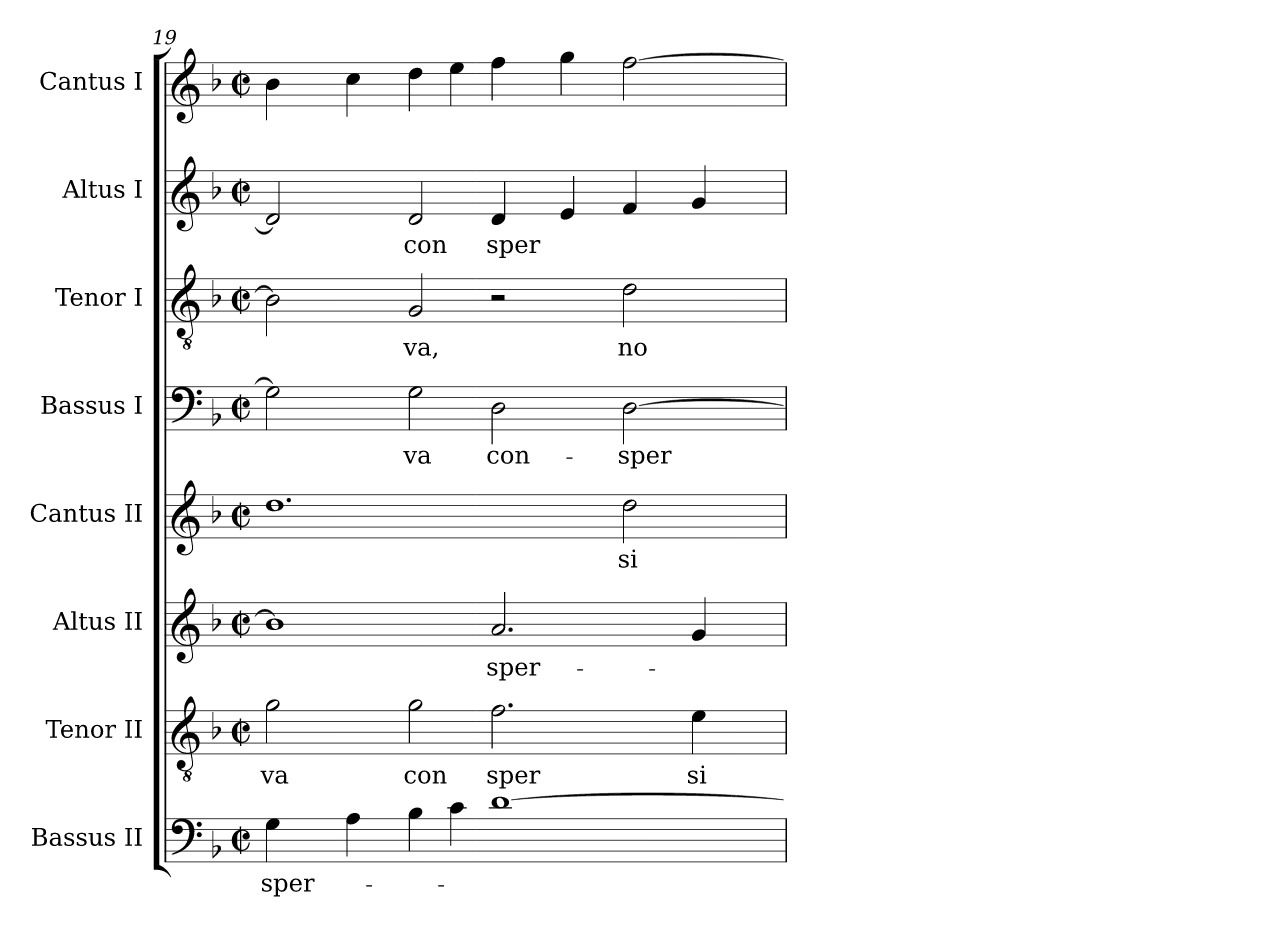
**kern	**text	**kern	**text	**kern	**text	**kern	**text	**kern	**text	**kern	**text	**kern	**text	**kern
*part8	*part8	*part7	*part7	*part6	*part6	*part5	*part5	*part4	*part4	*part3	*part3	*part2	*part2	*part1
*staff8	*staff8	*staff7	*staff7	*staff6	*staff6	*staff5	*staff5	*staff4	*staff4	*staff3	*staff3	*staff2	*staff2	*staff1
*I"Bassus II	*	*I"Tenor II	*	*I"Altus II	*	*I"Cantus II	*	*I"Bassus I	*	*I"Tenor I	*	*I"Altus I	*	*I"Cantus I
!!LO:LB:g=z
*clefF4	*	*clefGv2	*	*clefG2	*	*clefG2	*	*clefF4	*	*clefGv2	*	*clefG2	*	*clefG2
*k[b-]	*	*k[b-]	*	*k[b-]	*	*k[b-]	*	*k[b-]	*	*k[b-]	*	*k[b-]	*	*k[b-]
*F:	*	*F:	*	*F:	*	*F:	*	*F:	*	*F:	*	*F:	*	*F:
*M2/2	*	*M2/2	*	*M2/2	*	*M2/2	*	*M2/2	*	*M2/2	*	*M2/2	*	*M2/2
*met(c|)	*	*met(c|)	*	*met(c|)	*	*met(c|)	*	*met(c|)	*	*met(c|)	*	*met(c|)	*	*met(c|)
=19	=19	=19	=19	=19	=19	=19	=19	=19	=19	=19	=19	=19	=19	=19
!	!LO:LY:b	!	!LO:LY:b:cj	!	!	!	!	!	!	!	!	!	!	!
*	*	*	*	*^	*	*^	*	*^	*	*^	*	*	*	*^
4G\	-sper-	2g\	va	1b-]	4ryy	.	1.dd	8ryy	.	2G\]	16.ryy	.	2B-\]	16ryy	.	2d/]	.	4b-\	4ryy
.	.	.	.	.	.	.	.	.	.	.	.	.	.	64ryy	.	.	.	.	.
.	.	.	.	.	.	.	.	.	.	.	.	.	.	1ryy	.	.	.	.	.
.	.	.	.	.	.	.	.	.	.	.	1ryy	.	.	.	.	.	.	.	.
.	.	.	.	.	.	.	.	32.ryy	.	.	.	.	.	.	.	.	.	.	.
.	.	.	.	.	.	.	.	1ryy	.	.	.	.	.	.	.	.	.	.	.
4A\	.	.	.	.	16..ryy	.	.	.	.	.	.	.	.	.	.	.	.	4cc\	16ryy
.	.	.	.	.	.	.	.	.	.	.	.	.	.	.	.	.	.	.	1ryy
.	.	.	.	.	1ryy	.	.	.	.	.	.	.	.	.	.	.	.	.	.
!	!	!	!LO:LY:b:cj	!	!	!	!	!	!	!	!	!LO:LY:b:cj	!	!	!LO:LY:b:cj	!	!LO:LY:b:cj	!	!
4B-\	.	2g\	con	.	.	.	.	.	.	2G\	.	-va	2G/	.	va,	2d/	con	4dd\	.
4c\	.	.	.	.	.	.	.	.	.	.	.	.	.	.	.	.	.	4ee\	.
!	!	!	!LO:LY:b:cj	!	!	!LO:LY:b	!	!	!	!	!	!LO:LY:b:cj	!	!	!	!	!LO:LY:b	!	!
[>1d	.	2.f\	sper	2.a/	.	-sper-	.	.	.	2D\	.	con-	2r	.	.	4d/	sper	4ff\	.
.	.	.	.	.	.	.	.	.	.	.	.	.	.	2ryy	.	.	.	.	.
.	.	.	.	.	.	.	.	.	.	.	2ryy	.	.	.	.	.	.	.	.
.	.	.	.	.	.	.	.	2ryy	.	.	.	.	.	.	.	.	.	.	.
.	.	.	.	.	.	.	.	.	.	.	.	.	.	.	.	4e/	.	4gg\	.
.	.	.	.	.	.	.	.	.	.	.	.	.	.	.	.	.	.	.	2ryy
.	.	.	.	.	2ryy	.	.	.	.	.	.	.	.	.	.	.	.	.	.
!	!	!	!	!	!	!	!	!	!LO:LY:b:cj	!	!	!LO:LY:b	!	!	!LO:LY:b:cj	!	!	!	!
.	.	.	.	.	.	.	2dd\	.	si	[>2D\	.	-sper-	2d\	.	no-	4f/	.	[>2ff\	.
.	.	.	.	.	.	.	.	.	.	.	.	.	.	4ryy	.	.	.	.	.
.	.	.	.	.	.	.	.	.	.	.	4ryy	.	.	.	.	.	.	.	.
.	.	.	.	.	.	.	.	4ryy	.	.	.	.	.	.	.	.	.	.	.
!	!	!	!LO:LY:b:cj	!	!	!	!	!	!	!	!	!	!	!	!	!	!	!	!
.	.	4e\	si	4g/	.	.	.	.	.	.	.	.	.	.	.	4g/	.	.	.
.	.	.	.	.	.	.	.	.	.	.	.	.	.	.	.	.	.	.	8.ryy
.	.	.	.	.	.	.	.	.	.	.	.	.	.	8ryy	.	.	.	.	.
.	.	.	.	.	.	.	.	.	.	.	8ryy	.	.	.	.	.	.	.	.
.	.	.	.	.	8ryy	.	.	.	.	.	.	.	.	.	.	.	.	.	.
.	.	.	.	.	.	.	.	16ryy	.	.	.	.	.	.	.	.	.	.	.
.	.	.	.	.	.	.	.	.	.	.	.	.	.	32.ryy	.	.	.	.	.
.	.	.	.	.	.	.	.	.	.	.	32ryy	.	.	.	.	.	.	.	.
.	.	.	.	.	64ryy	.	.	64ryy	.	.	.	.	.	.	.	.	.	.	.
*	*	*	*	*v	*v	*	*	*	*	*v	*v	*	*v	*v	*	*	*	*v	*v
*	*	*	*	*	*	*v	*v	*	*	*	*	*	*	*	*
=	=	=	=	=	=	=	=	=	=	=	=	=	=	=
*-	*-	*-	*-	*-	*-	*-	*-	*-	*-	*-	*-	*-	*-	*-
